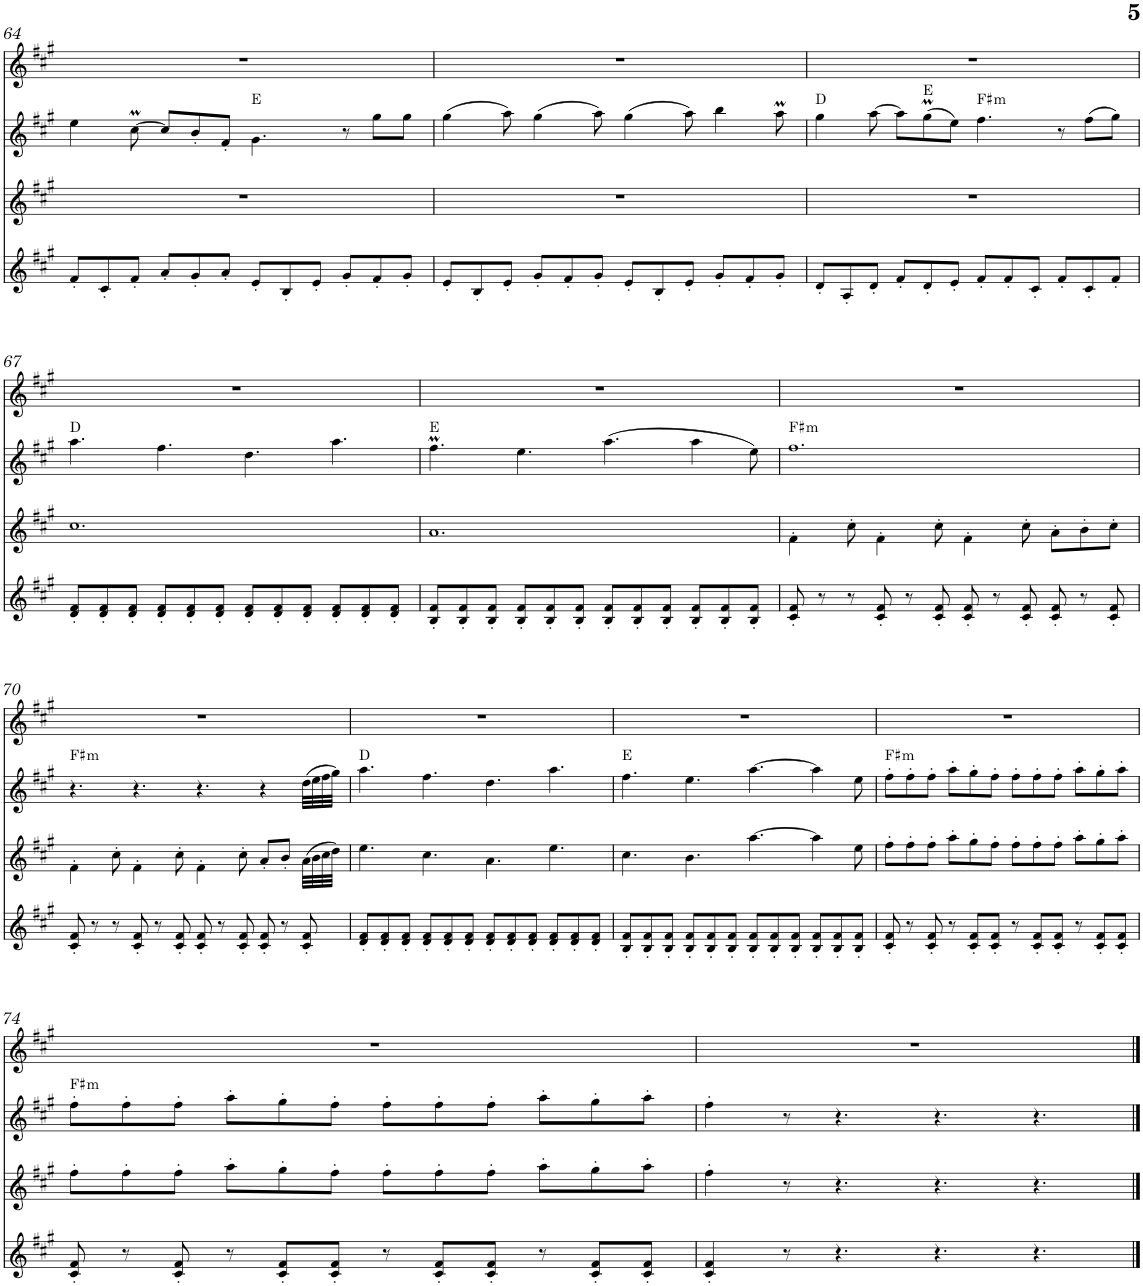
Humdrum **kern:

**kern	**kern	**kern	**harte	**kern
*part4	*part3	*part2	*part2	*part1
*staff4	*staff3	*staff2	*	*staff1
*I"Accompaniment 2	*I"Melody 2	*I"Melody 1	*	*I"Accompaniment 1
!!LO:PB:g=z
*clefG2	*clefG2	*clefG2	*	*clefG2
*k[f#c#g#]	*k[f#c#g#]	*k[f#c#g#]	*	*k[f#c#g#]
*M12/8	*M12/8	*M12/8	*	*M12/8
=64	=64	=64	=64	=64
8f#'/L	1.r	4ee\	.	1.r
8c#'/	.	.	.	.
8f#'/J	.	[>8cc#m\	.	.
8a'/L	.	8cc#/L]	.	.
8g#'/	.	8b'/	.	.
8a'/J	.	8f#'/J	.	.
8e'/L	.	4.g#\	E:maj	.
8B'/	.	.	.	.
8e'/J	.	.	.	.
8g#'/L	.	8r	.	.
8f#'/	.	8gg#\L	.	.
8g#'/J	.	8gg#\J	.	.
=65	=65	=65	=65	=65
8e'/L	1.r	(>4gg#\	.	1.r
8B'/	.	.	.	.
8e'/J	.	8aa\)	.	.
8g#'/L	.	(>4gg#\	.	.
8f#'/	.	.	.	.
8g#'/J	.	8aa\)	.	.
8e'/L	.	(>4gg#\	.	.
8B'/	.	.	.	.
8e'/J	.	8aa\)	.	.
8g#'/L	.	4bb\	.	.
8f#'/	.	.	.	.
8g#'/J	.	8aaM\	.	.
=66	=66	=66	=66	=66
8d'/L	1.r	4gg#\	D:maj	1.r
8A'/	.	.	.	.
8d'/J	.	[>8aa\	.	.
8f#'/L	.	8aa\L]	.	.
8d'/	.	(>8gg#m\	E:maj	.
8e'/J	.	8ee\J)	.	.
!	!	!	!LO:H:kt=m	!
8f#'/L	.	4.ff#\	F#:min	.
8f#'/	.	.	.	.
8c#'/J	.	.	.	.
8f#'/L	.	8r	.	.
8c#'/	.	(>8ff#\L	.	.
8f#'/J	.	8gg#\J)	.	.
!!LO:LB:g=z
=67	=67	=67	=67	=67
8d/' 8f#/'L	1.cc#	4.aa\	D:maj	1.r
8d/' 8f#/'	.	.	.	.
8d/' 8f#/'J	.	.	.	.
8d/' 8f#/'L	.	4.ff#\	.	.
8d/' 8f#/'	.	.	.	.
8d/' 8f#/'J	.	.	.	.
8d/' 8f#/'L	.	4.dd\	.	.
8d/' 8f#/'	.	.	.	.
8d/' 8f#/'J	.	.	.	.
8d/' 8f#/'L	.	4.aa\	.	.
8d/' 8f#/'	.	.	.	.
8d/' 8f#/'J	.	.	.	.
=68	=68	=68	=68	=68
8B/' 8f#/'L	1.a	4.ff#M\	E:maj	1.r
8B/' 8f#/'	.	.	.	.
8B/' 8f#/'J	.	.	.	.
8B/' 8f#/'L	.	4.ee\	.	.
8B/' 8f#/'	.	.	.	.
8B/' 8f#/'J	.	.	.	.
8B/' 8f#/'L	.	(>4.aa\	.	.
8B/' 8f#/'	.	.	.	.
8B/' 8f#/'J	.	.	.	.
8B/' 8f#/'L	.	4aa\	.	.
8B/' 8f#/'	.	.	.	.
8B/' 8f#/'J	.	8ee\)	.	.
=69	=69	=69	=69	=69
!	!	!	!LO:H:kt=m	!
8c#/' 8f#/'	4f#'\	1.ff#	F#:min	1.r
8r	.	.	.	.
8r	8cc#'\	.	.	.
8c#/' 8f#/'	4f#'\	.	.	.
8r	.	.	.	.
8c#/' 8f#/'	8cc#'\	.	.	.
8c#/' 8f#/'	4f#'\	.	.	.
8r	.	.	.	.
8c#/' 8f#/'	8cc#'\	.	.	.
8c#/' 8f#/'	8a'\L	.	.	.
8r	8b'\	.	.	.
8c#/' 8f#/'	8cc#'\J	.	.	.
!!LO:LB:g=z
=70	=70	=70	=70	=70
!	!	!	!LO:H:kt=m	!
8c#/' 8f#/'	4f#'\	4.r	F#:min	1.r
8r	.	.	.	.
8r	8cc#'\	.	.	.
8c#/' 8f#/'	4f#'\	4.r	.	.
8r	.	.	.	.
8c#/' 8f#/'	8cc#'\	.	.	.
8c#/' 8f#/'	4f#'\	4.r	.	.
8r	.	.	.	.
8c#/' 8f#/'	8cc#'\	.	.	.
8c#/' 8f#/'	8a'/L	4r	.	.
8r	8b'/J	.	.	.
8c#/' 8f#/'	(>32a\LLL	(>32dd\LLL	.	.
.	32b\	32ee\	.	.
.	32cc#\	32ff#\	.	.
.	32dd\JJJ)	32gg#\JJJ)	.	.
=71	=71	=71	=71	=71
8d/' 8f#/'L	4.ee\	4.aa\	D:maj	1.r
8d/' 8f#/'	.	.	.	.
8d/' 8f#/'J	.	.	.	.
8d/' 8f#/'L	4.cc#\	4.ff#\	.	.
8d/' 8f#/'	.	.	.	.
8d/' 8f#/'J	.	.	.	.
8d/' 8f#/'L	4.a\	4.dd\	.	.
8d/' 8f#/'	.	.	.	.
8d/' 8f#/'J	.	.	.	.
8d/' 8f#/'L	4.ee\	4.aa\	.	.
8d/' 8f#/'	.	.	.	.
8d/' 8f#/'J	.	.	.	.
=72	=72	=72	=72	=72
8B/' 8f#/'L	4.cc#\	4.ff#\	E:maj	1.r
8B/' 8f#/'	.	.	.	.
8B/' 8f#/'J	.	.	.	.
8B/' 8f#/'L	4.b\	4.ee\	.	.
8B/' 8f#/'	.	.	.	.
8B/' 8f#/'J	.	.	.	.
8B/' 8f#/'L	[>4.aa\	[>4.aa\	.	.
8B/' 8f#/'	.	.	.	.
8B/' 8f#/'J	.	.	.	.
8B/' 8f#/'L	4aa\]	4aa\]	.	.
8B/' 8f#/'	.	.	.	.
8B/' 8f#/'J	8ee\	8ee\	.	.
=73	=73	=73	=73	=73
!	!	!	!LO:H:kt=m	!
8c#/' 8f#/'	8ff#'\L	8ff#'\L	F#:min	1.r
8r	8ff#'\	8ff#'\	.	.
8c#/' 8f#/'	8ff#'\J	8ff#'\J	.	.
8r	8aa'\L	8aa'\L	.	.
8c#/' 8f#/'L	8gg#'\	8gg#'\	.	.
8c#/' 8f#/'J	8ff#'\J	8ff#'\J	.	.
8r	8ff#'\L	8ff#'\L	.	.
8c#/' 8f#/'L	8ff#'\	8ff#'\	.	.
8c#/' 8f#/'J	8ff#'\J	8ff#'\J	.	.
8r	8aa'\L	8aa'\L	.	.
8c#/' 8f#/'L	8gg#'\	8gg#'\	.	.
8c#/' 8f#/'J	8aa'\J	8aa'\J	.	.
!!LO:LB:g=z
=74	=74	=74	=74	=74
!	!	!	!LO:H:kt=m	!
8c#/' 8f#/'	8ff#'\L	8ff#'\L	F#:min	1.r
8r	8ff#'\	8ff#'\	.	.
8c#/' 8f#/'	8ff#'\J	8ff#'\J	.	.
8r	8aa'\L	8aa'\L	.	.
8c#/' 8f#/'L	8gg#'\	8gg#'\	.	.
8c#/' 8f#/'J	8ff#'\J	8ff#'\J	.	.
8r	8ff#'\L	8ff#'\L	.	.
8c#/' 8f#/'L	8ff#'\	8ff#'\	.	.
8c#/' 8f#/'J	8ff#'\J	8ff#'\J	.	.
8r	8aa'\L	8aa'\L	.	.
8c#/' 8f#/'L	8gg#'\	8gg#'\	.	.
8c#/' 8f#/'J	8aa'\J	8aa'\J	.	.
=75	=75	=75	=75	=75
4c#/' 4f#/'	4ff#'\	4ff#'\	.	1.r
8r	8r	8r	.	.
4.r	4.r	4.r	.	.
4.r	4.r	4.r	.	.
4.r	4.r	4.r	.	.
==	==	==	==	==
*-	*-	*-	*-	*-
